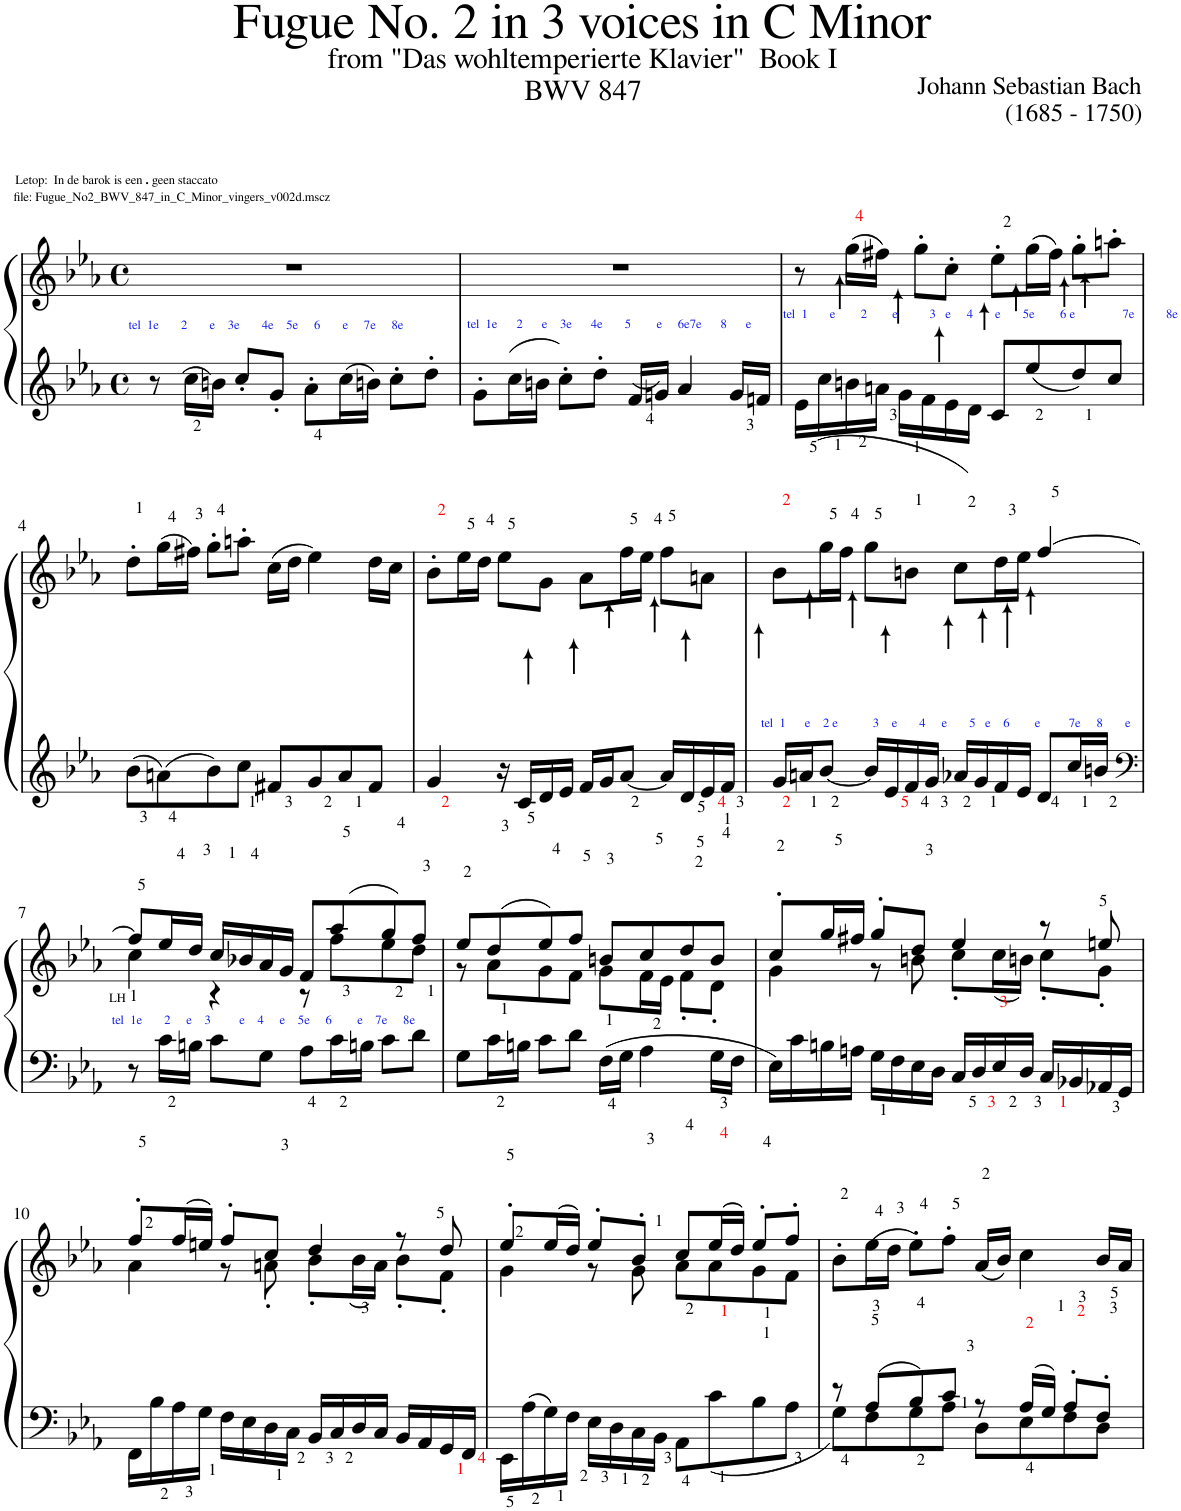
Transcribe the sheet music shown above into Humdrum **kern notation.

**kern	**kern
*part1	*part1
*staff2	*staff1
*I"Piano	*
*I'Pno.	*
*clefG2	*clefG2
*k[b-e-a-]	*k[b-e-a-]
*M4/4	*M4/4
*met(c)	*met(c)
=1	=1
!	!LO:TX:a:t=file&colon; Fugue_No2_BWV_847_in_C_Minor_vingers_v002d.mscz
!	!LO:TX:a:t=Letop&colon;  In de barok is een
!	!LO:TX:a:B:t=.
!	!LO:TX:a:t=geen staccato
!LO:TX:a:color=#111CEA:t=tel  1e       2       e    3e       4e    5e     6       e     7e     8e	!
8r	1r
16cc\LL	.
16bn\JJ	.
8cc'/L	.
8g'/J	.
8a-'\L	.
16cc\L	.
16bn\JJ	.
8cc'\L	.
8dd'\J	.
=2	=2
!LO:TX:a:color=#111CEB:t=tel  1e      2      e    3e      4e       5        e     6e7e      8      e	!
8g'\L	1r
16cc\L	.
16bn\JJ	.
8cc'\L	.
8dd'\J	.
16f/LL	.
16gn/JJ	.
4a-/	.
16g/LL	.
16fn/JJ	.
=3	=3
!LO:TX:a:color=#111CEB:t=tel  1       e        2        e          3   e     4       e       5e        6 e               7e          8e	!
16e-\LL	8r
16cc\	.
16bn\	(16gg\LL
16an\JJ	16ff#X\JJ)
16g\LL	8gg'\L
16f\	.
16e-\	8cc'\J
16d\JJ	.
8c/L	8ee-'\L
8ee-/	(16gg\L
.	16ff#\JJ)
8dd/	8gg'\L
8cc/J	8aan'\J
!!LO:LB:g=z
=4	=4
8b-\L	8dd'\L
8an\	(16gg\L
.	16ff#X\JJ)
8b-\	8gg'\L
8cc\J	8aan'\J
8f#X/L	(16cc\LL
.	16dd\JJ
8g/	4ee-\)
8a/	.
8f#/J	16dd\LL
.	16cc\JJ
=5	=5
4g/	8b-'\L
.	16ee-\L
.	16dd\JJ
16r	8ee-\L
16c/LL	.
16d/	8g\J
16e-/JJ	.
16f/LL	8a-\L
16g/J	.
[8a-/J	16ff\L
.	16ee-\JJ
16a-/LL]	8ff\L
16d/	.
16e-/	8an\J
16f/JJ	.
=6	=6
!	!LO:TX:b:color=#111CEA:t=tel  1      e    2 e           3    e       4     e       5   e    6        e         7e     8       e
16g/LL	8b-\L
16an/J	.
[8b-/J	16gg\L
.	16ff\JJ
16b-/LL]	8gg\L
16e-/	.
16f/	8bn\J
16g/JJ	.
16a-X/LL	8cc\L
16g/	.
16f/	16dd\L
16e-/JJ	16ee-\JJ
8d/L	[4ff/
16cc/L	.
16bn/JJ	.
!!LO:LB:g=z
=7	=7
*clefF4	*
*	*^
!	!LO:TX:b:t=LH	!
!	!LO:TX:b:color=#111CEA:t=tel  1e       2     e    3         e    4     e    5e     6        e    7e     8e	!
8r	8ff/L]	4cc\
16c\LL	16ee-/L	.
16Bn\JJ	16dd/JJ	.
8c\L	16cc/LL	4r
.	16b-X/	.
8G\J	16a-/	.
.	16g/JJ	.
8A-\L	8f/L	8r
16c\L	(8aa-/	8ff\L
16Bn\JJ	.	.
8c\L	8gg/)	8ee-\
8d\J	8ff/J	8dd\J
=8	=8	=8
8G\L	8ee-/L	8r
16c\L	(8dd/	8a-\L
16Bn\JJ	.	.
8c\L	8ee-/)	8g\
8d\J	8ff/J	8f\J
16F\LL	8bn/L	8g\L
16G\JJ	.	.
4A-\	8cc/	16f\L
.	.	16e-\JJ
.	8dd/	8f'\L
16G\LL	8b/J	8d'\J
16F\JJ	.	.
=9	=9	=9
16E-\LL	8cc'/L	4g\
16c\	.	.
16Bn\	16gg/L	.
16An\JJ	16ff#X/JJ	.
16G\LL	8gg'/L	8r
16F\	.	.
16E-\	8dd/J	8bn\
16D\JJ	.	.
16C/LL	4ee-/	8cc'\L
16D/	.	.
16E-/	.	(16cc\L
16D/JJ	.	16bn\JJ)
16C/LL	8r	8cc'\L
16BB-X/	.	.
16AA-X/	8een/	8g'\J
16GG/JJ	.	.
!!LO:LB:g=z	!!
=10	=10	=10
16FF\LL	8ff'/L	4a-\
16B-\	.	.
16A-\	(16ff/L	.
16G\JJ	16een/JJ)	.
16F\LL	8ff'/L	8r
16E-\	.	.
16D\	8cc/J	8an'\
16C\JJ	.	.
16BB-/LL	4dd/	8b-'\L
16C/	.	.
16D/	.	(16b-\L
16C/JJ	.	16a\JJ)
16BB-/LL	8r	8b-'\L
16AA-/	.	.
16GG/	8dd/	8f'\J
16FF/JJ	.	.
=11	=11	=11
16EE-\LL	8ee-'/L	4g\
16A-\	.	.
16G\	(16ee-/L	.
16F\JJ	16dd/JJ)	.
16E-\LL	8ee-'/L	8r
16D\	.	.
16C\	8b-'/J	8g\
16BB-\JJ	.	.
8AA-\L	8cc/L	8a-\L
8c\	(16ee-/L	8a-\
.	16dd/JJ)	.
8B-\	8ee-'/L	8g<\
8A-\J	8ff'/J	8f\J
*	*v	*v
=12	=12
*^	*
8r	8G\L	8b-'\L
8A-/L	8F\	(16ee-\L
.	.	16dd\JJ
8B-/	8G\	8ee-'\L)
8c/J	8A-\J	8ff'\J
8r	8D\L	(16a-/LL
.	.	16b-/JJ)
16A-/LL	8E-\	4cc\
16G/JJ	.	.
8A-'/L	8F\	.
8F'/J	8D\J	16b-/LL
.	.	16a-/JJ
*v	*v	*
=	=
*-	*-
